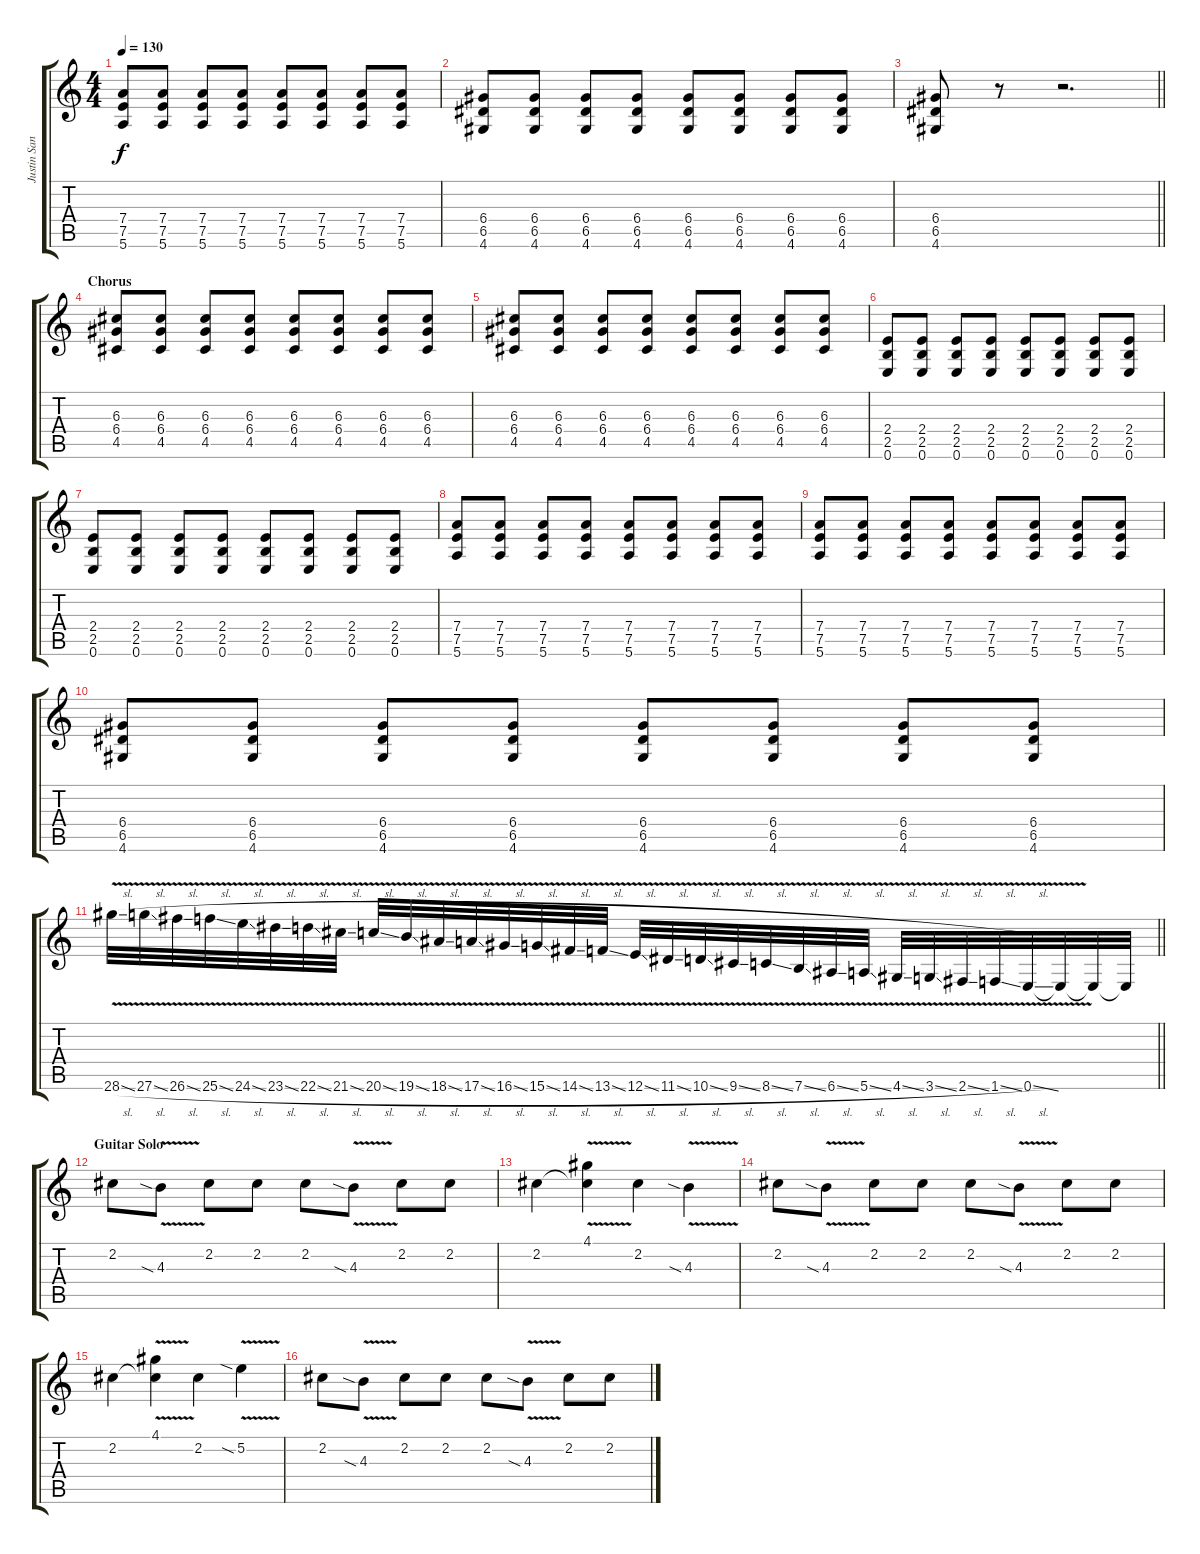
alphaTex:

\track ("Justin Sane Guitar" "Justin San") {instrument distortionguitar}
\staff {score tabs}
\tuning (E4 B3 G3 D3 A2 E2) {hide}
\ts (4 4)
\tempo 130
\clef g2
\ks c
(7.4 7.5 5.6).8{dy f} (7.4 7.5 5.6).8 (7.4 7.5 5.6).8 (7.4 7.5 5.6).8 (7.4 7.5 5.6).8 (7.4 7.5 5.6).8 (7.4 7.5 5.6).8 (7.4 7.5 5.6).8 |
(6.4 6.5 4.6).8{volume 13} (6.4 6.5 4.6).8{volume 7} (6.4 6.5 4.6).8{volume 16} (6.4 6.5 4.6).8 (6.4 6.5 4.6).8 (6.4 6.5 4.6).8 (6.4 6.5 4.6).8 (6.4 6.5 4.6).8 |
\barLineRight lightlight
(6.4 6.5 4.6).8 r.8 r.2{d} |
\section ("" "Chorus")
(6.3 6.4 4.5).8{volume 8} (6.3 6.4 4.5).8 (6.3 6.4 4.5).8 (6.3 6.4 4.5).8 (6.3 6.4 4.5).8 (6.3 6.4 4.5).8 (6.3 6.4 4.5).8 (6.3 6.4 4.5).8 |
(6.3 6.4 4.5).8 (6.3 6.4 4.5).8 (6.3 6.4 4.5).8 (6.3 6.4 4.5).8 (6.3 6.4 4.5).8 (6.3 6.4 4.5).8 (6.3 6.4 4.5).8 (6.3 6.4 4.5).8 |
(2.4 2.5 0.6).8 (2.4 2.5 0.6).8 (2.4 2.5 0.6).8 (2.4 2.5 0.6).8 (2.4 2.5 0.6).8 (2.4 2.5 0.6).8 (2.4 2.5 0.6).8 (2.4 2.5 0.6).8 |
(2.4 2.5 0.6).8 (2.4 2.5 0.6).8 (2.4 2.5 0.6).8 (2.4 2.5 0.6).8 (2.4 2.5 0.6).8 (2.4 2.5 0.6).8 (2.4 2.5 0.6).8 (2.4 2.5 0.6).8 |
(7.4 7.5 5.6).8 (7.4 7.5 5.6).8 (7.4 7.5 5.6).8 (7.4 7.5 5.6).8 (7.4 7.5 5.6).8 (7.4 7.5 5.6).8 (7.4 7.5 5.6).8 (7.4 7.5 5.6).8 |
(7.4 7.5 5.6).8 (7.4 7.5 5.6).8 (7.4 7.5 5.6).8 (7.4 7.5 5.6).8 (7.4 7.5 5.6).8 (7.4 7.5 5.6).8 (7.4 7.5 5.6).8 (7.4 7.5 5.6).8 |
(6.4 6.5 4.6).8 (6.4 6.5 4.6).8 (6.4 6.5 4.6).8 (6.4 6.5 4.6).8 (6.4 6.5 4.6).8 (6.4 6.5 4.6).8 (6.4 6.5 4.6).8 (6.4 6.5 4.6).8 |
\barLineRight lightlight
28.6{v sl}.32{volume 10 instrument oboe} 27.6{v sl}.32 26.6{v sl}.32 25.6{v sl}.32 24.6{v sl}.32 23.6{v sl}.32 22.6{v sl}.32 21.6{v sl}.32 20.6{v sl}.32 19.6{v sl}.32 18.6{v sl}.32 17.6{v sl}.32 16.6{v sl}.32 15.6{v sl}.32 14.6{v sl}.32 13.6{v sl}.32 12.6{v sl}.32 11.6{v sl}.32 10.6{v sl}.32 9.6{v sl}.32 8.6{v sl}.32 7.6{v sl}.32 6.6{v sl}.32 5.6{v sl}.32 4.6{v sl}.32 3.6{v sl}.32 2.6{v sl}.32 1.6{v sl}.32 0.6{v sl}.32 0.6{t}.32 0.6{t}.32 0.6{t}.32 |
\section ("" "Guitar Solo")
2.2.8{volume 14 instrument distortionguitar} 4.3{v sia}.8 2.2.8 2.2.8 2.2.8 4.3{v sia}.8 2.2.8 2.2.8 |
2.2.4 (4.1{v} 2.2{t}).4 2.2.4 4.3{v sia}.4 |
2.2.8 4.3{v sia}.8 2.2.8 2.2.8 2.2.8 4.3{v sia}.8 2.2.8 2.2.8 |
2.2.4 (4.1{v} 2.2{t}).4 2.2.4 5.2{v sia}.4 |
2.2.8 4.3{v sia}.8 2.2.8 2.2.8 2.2.8 4.3{v sia}.8 2.2.8 2.2.8
